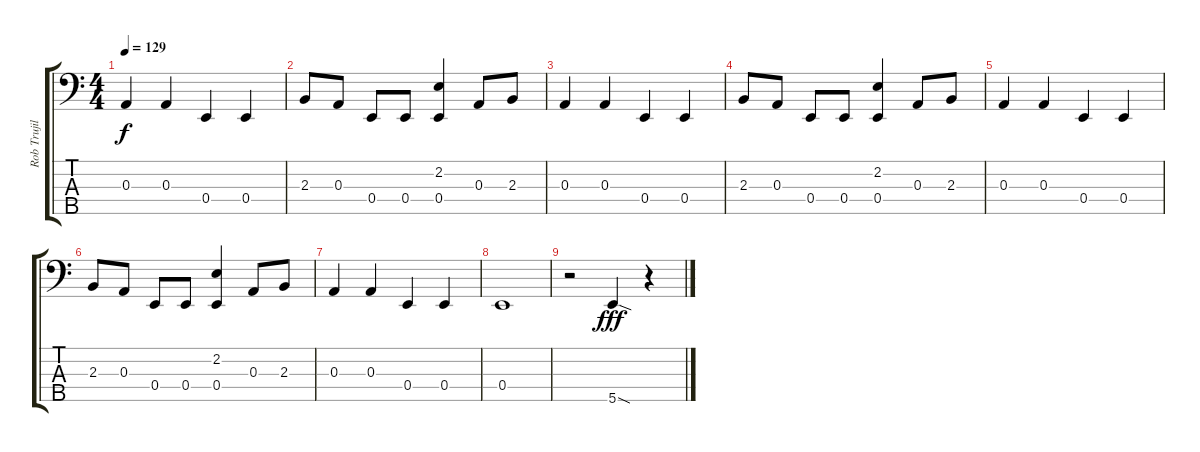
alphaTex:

\track ("Rob Trujillo [bass]" "Rob Trujil") {instrument electricbasspick}
\staff {score tabs}
\tuning (G2 D2 A1 E1 B0) {hide}
\ts (4 4)
\tempo 129
\clef f4
\ks c
0.3.4{dy f} 0.3.4 0.4.4 0.4.4 |
2.3.8 0.3.8 0.4.8 0.4.8 (2.2 0.4).4 0.3.8 2.3.8 |
0.3.4 0.3.4 0.4.4 0.4.4 |
2.3.8 0.3.8 0.4.8 0.4.8 (2.2 0.4).4 0.3.8 2.3.8 |
0.3.4 0.3.4 0.4.4 0.4.4 |
2.3.8 0.3.8 0.4.8 0.4.8 (2.2 0.4).4 0.3.8 2.3.8 |
0.3.4 0.3.4 0.4.4 0.4.4 |
0.4.1 |
r.2 5.5{sod}.4{dy fff instrument slapbass1} r.4
